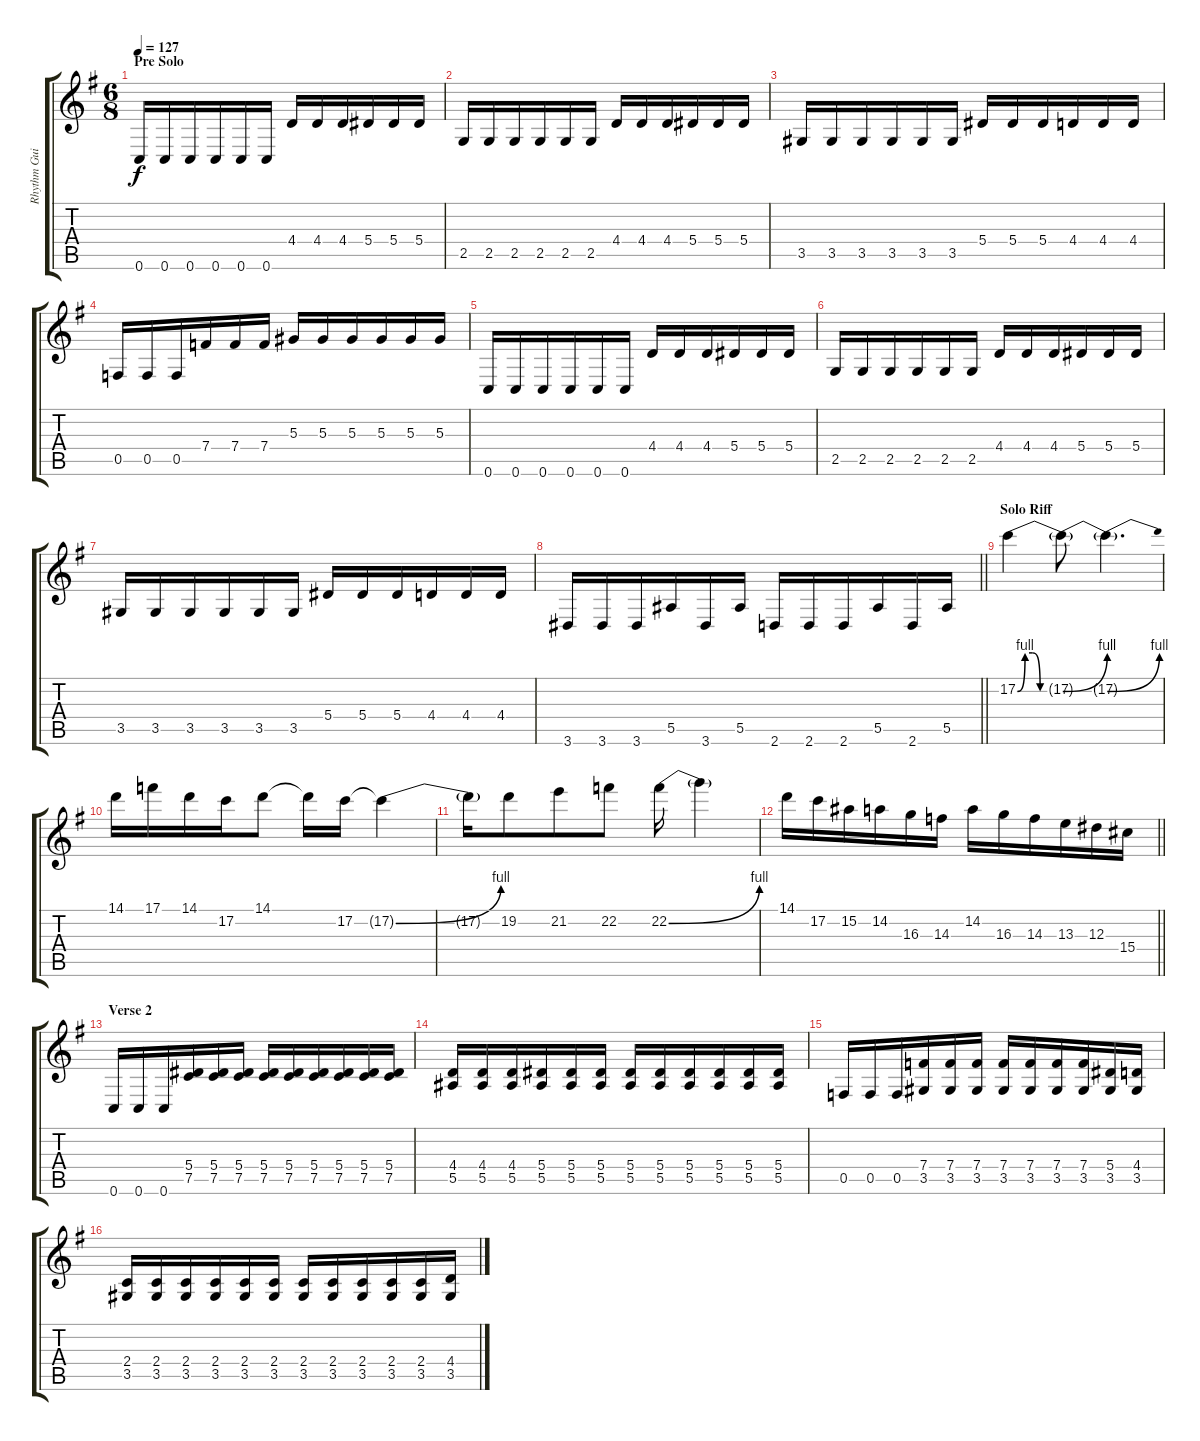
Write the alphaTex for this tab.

\track ("Rhythm Guitar" "Rhythm Gui") {instrument overdrivenguitar}
\staff {score tabs}
\tuning (C4 G3 Eb3 Bb2 F2 C2) {hide}
\ts (6 8)
\section ("" "Pre Solo")
\tempo 127
\clef g2
\ks g
0.6.16{dy f} 0.6.16 0.6.16 0.6.16 0.6.16 0.6.16 4.4.16 4.4.16 4.4.16 5.4.16 5.4.16 5.4.16 |
2.5.16 2.5.16 2.5.16 2.5.16 2.5.16 2.5.16 4.4.16 4.4.16 4.4.16 5.4.16 5.4.16 5.4.16 |
3.5.16 3.5.16 3.5.16 3.5.16 3.5.16 3.5.16 5.4.16 5.4.16 5.4.16 4.4.16 4.4.16 4.4.16 |
0.5.16 0.5.16 0.5.16 7.4.16 7.4.16 7.4.16 5.3.16 5.3.16 5.3.16 5.3.16 5.3.16 5.3.16 |
0.6.16 0.6.16 0.6.16 0.6.16 0.6.16 0.6.16 4.4.16 4.4.16 4.4.16 5.4.16 5.4.16 5.4.16 |
2.5.16 2.5.16 2.5.16 2.5.16 2.5.16 2.5.16 4.4.16 4.4.16 4.4.16 5.4.16 5.4.16 5.4.16 |
3.5.16 3.5.16 3.5.16 3.5.16 3.5.16 3.5.16 5.4.16 5.4.16 5.4.16 4.4.16 4.4.16 4.4.16 |
\barLineRight lightlight
3.6.16 3.6.16 3.6.16 5.5.16 3.6.16 5.5.16 2.6.16 2.6.16 2.6.16 5.5.16 2.6.16 5.5.16 |
\section ("" "Solo Riff")
17.2{be (custom 0 0 10 4 20 4 30 0 60 0)}.4 17.2{be (bend 0 0 60 4) t}.8 17.2{be (bend 0 0 60 4) t}.4{d} |
14.1.16 17.1.16 14.1.16 17.2.16 14.1.8 14.1{t}.16 17.2.16 17.2{be (bend 0 0 60 4) t}.4 |
17.2{t}.16 19.2.8 21.2.8 22.2.8 22.2{be (bend 0 0 60 4)}.16 22.2{t}.4 |
\barLineRight lightlight
14.1.16 17.2.16 15.2.16 14.2.16 16.3.16 14.3.16 14.2.16 16.3.16 14.3.16 13.3.16 12.3.16 15.4.16 |
\section ("" "Verse 2")
0.6.16 0.6.16 0.6.16 (5.4 7.5).16 (5.4 7.5).16 (5.4 7.5).16 (5.4 7.5).16 (5.4 7.5).16 (5.4 7.5).16 (5.4 7.5).16 (5.4 7.5).16 (5.4 7.5).16 |
(4.4 5.5).16 (4.4 5.5).16 (4.4 5.5).16 (5.4 5.5).16 (5.4 5.5).16 (5.4 5.5).16 (5.4 5.5).16 (5.4 5.5).16 (5.4 5.5).16 (5.4 5.5).16 (5.4 5.5).16 (5.4 5.5).16 |
0.5.16 0.5.16 0.5.16 (7.4 3.5).16 (7.4 3.5).16 (7.4 3.5).16 (7.4 3.5).16 (7.4 3.5).16 (7.4 3.5).16 (7.4 3.5).16 (5.4 3.5).16 (4.4 3.5).16 |
(2.4 3.5).16 (2.4 3.5).16 (2.4 3.5).16 (2.4 3.5).16 (2.4 3.5).16 (2.4 3.5).16 (2.4 3.5).16 (2.4 3.5).16 (2.4 3.5).16 (2.4 3.5).16 (2.4 3.5).16 (4.4 3.5).16
